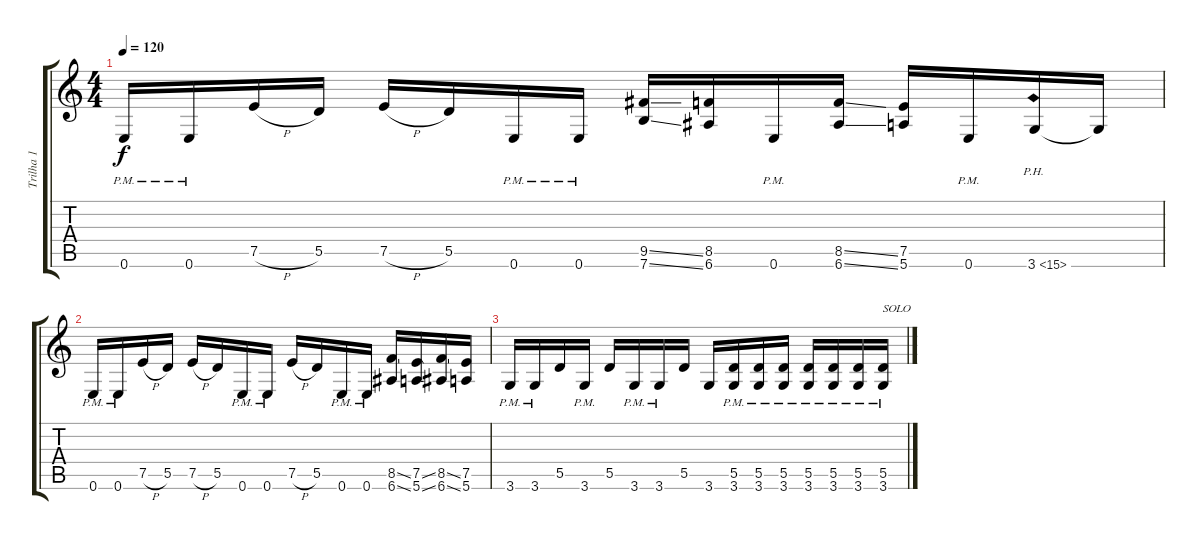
\track ("Trilha 1" "Trilha 1") {instrument distortionguitar}
\staff {score tabs}
\tuning (E4 B3 G3 D3 A2 E2) {hide}
\ts (4 4)
\tempo 120
\clef g2
\ks c
0.6{pm}.16{dy f} 0.6{pm}.16 7.5{h}.16 5.5.16 7.5{h}.16 5.5.16 0.6{pm}.16 0.6{pm}.16 (9.5{ss} 7.6{ss}).16 (8.5 6.6).16 0.6{pm}.16 (8.5{ss} 6.6{ss}).16 (7.5 5.6).16 0.6{pm}.16 3.6{ph 12}.16 3.6{t}.16 |
0.6{pm}.16 0.6{pm}.16 7.5{h}.16 5.5.16 7.5{h}.16 5.5.16 0.6{pm}.16 0.6{pm}.16 7.5{h}.16 5.5.16 0.6{pm}.16 0.6{pm}.16 (8.5{ss} 6.6{ss}).16 (7.5{ss} 5.6{ss}).16 (8.5{ss} 6.6{ss}).16 (7.5 5.6).16 |
3.6{pm}.16 3.6{pm}.16 5.5.16 3.6{pm}.16 5.5.16 3.6{pm}.16 3.6{pm}.16 5.5.16 3.6.16 (5.5 3.6{pm}).16 (5.5 3.6{pm}).16 (5.5 3.6{pm}).16 (5.5 3.6{pm}).16 (5.5 3.6{pm}).16 (5.5 3.6{pm}).16 (5.5 3.6{pm}).16{txt "SOLO"}
